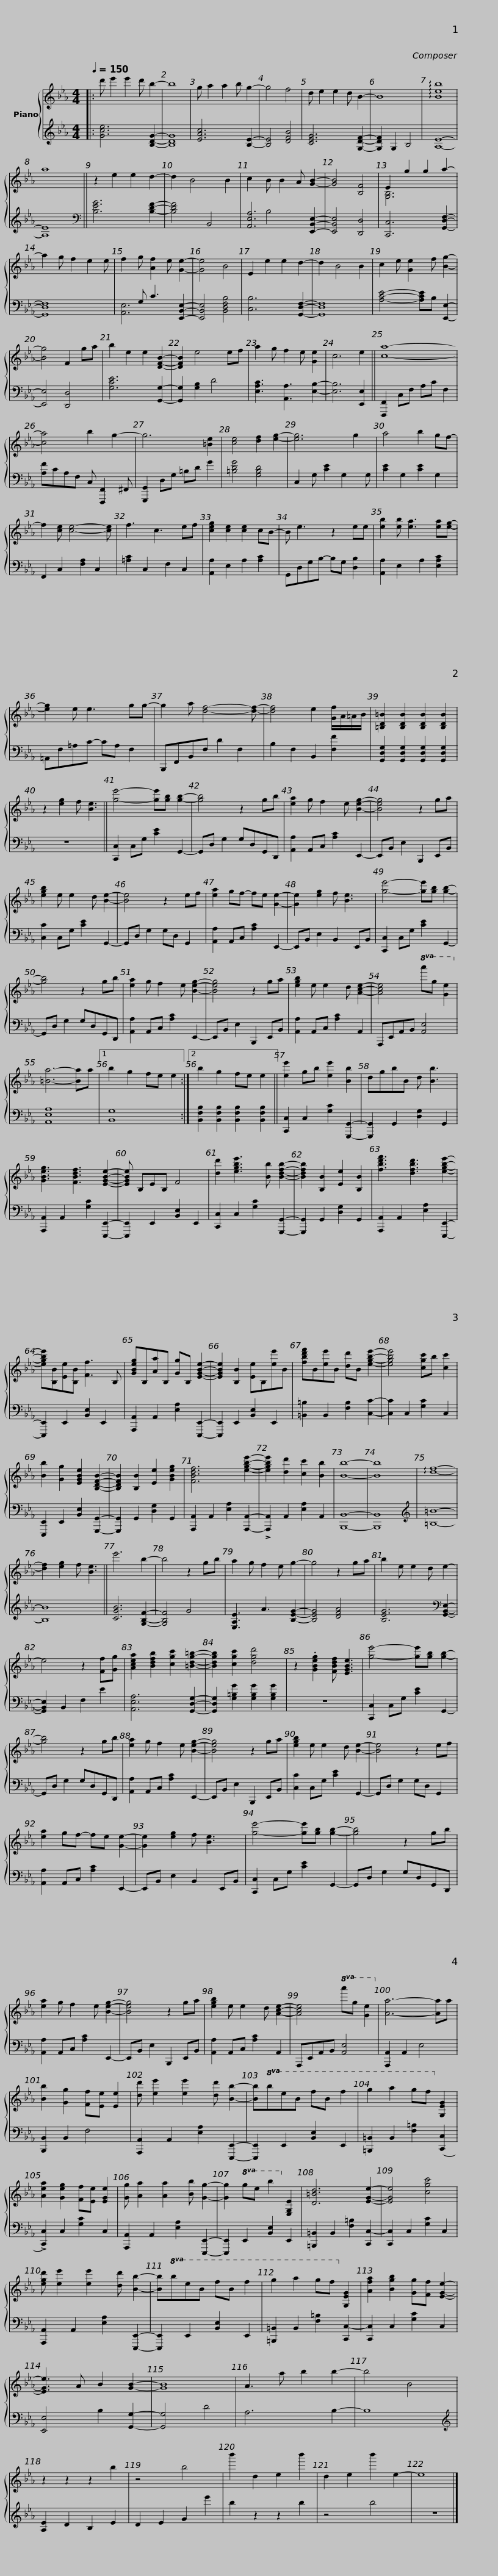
X:1
%%score { ( 1 4 ) | ( 2 3 ) }
L:1/8
Q:1/4=150
M:4/4
I:linebreak $
K:Eb
V:1 treble
V:4 treble
V:2 treble
V:3 treble
V:1
|: d' e'2 e'2 d' b2- | b8 | g a2 a2 b g2- | g4 f4 | d e2 e2 d B2- | %5
 B8 | !arpeggio![Beb]8 | a8 || z2 e2 e2 d2- |$ d2 B4 B2 | %10
 c2 B B2 A [GB]2- | [GB]4 [B,F]4 | E2 g2 g2 a2- | a2 g f2 e2 e | f2 g [Af]2 e [Ge]2- | %15
 [Ge]4 B4 | E2 e2 e2 d2- | d2 B4 B2 |$ c2 e [Ge]2 f [Bg]2- | [Bg]4 F2 ga | %20
 b2 e2 e2 [DFB]2- | [DFB]2 e4 ef | a2 g f2 e [Ge]2 | c6 e2 || [ca]8- |$ %25
 [ca]4 b2 g2- | g6 [=Be]2 | [ce]4 [df]2 [eg]2- | [eg]6 g2 | a4 b2 gf- | %30
 f2 [ce] [ce]4- [ce] |$ f3 c3 ef | [ceg]2 [ce]2 [ce]2 cB- | B e3 z2 ee | [eb]2 [eb] [ea]3 [ea][eg]- | %35
 [eg]2 e e3 gg- |$ g2 a [df]4- [df]- | [df]4 e2 [Gf]/A/=A/B/ | [=B,D=B]2 [B,DB]2 [B,DB]2 [B,DB]2 | z2 [eg]2 f [Be]3 || %40
 [ge']4- [ge'][gb] [gb]2- | [gb]4 z2 gb |$ [ea]2 g f2 e [Beg]2- | [Beg]4 z2 ga | [egb]2 e e2 d [Be]2- | %45
 [Be]4 z2 ef | [ea]2 gf- fe [Ge]2- | [Ge]2 [eg]2 f [Be]3 |$ [ge']4- [ge'][gb] [gb]2- | [gb]4 z2 gb | %50
 [ea]2 g f2 e [Beg]2- | [Beg]4 z2 ga | [egb]2 e e2 d [Ace]2- | [Ace]4!8va(! a'g' [ge']2!8va)! |$ [=Ba]6- [Ba]a |1 %55
 b2 g2 fe e2 :|2 b2 g2 fe e2 || [ee']2 gb [ee']2 [Bb]2 | dgbB d [Bb]3 | [GBeg]3 [FBdf]3 [EGBe]2- |$ %60
 [EGBe] B,EB, F4 | [dd']2 [egbe']3 [Bb] [Bdfb]2- | [Bdfb]2 [B,B]2 [Ee]2 [B,B]2 | [fbd'f']3 [dfbd']3 [egbe']2- | [egbe'][B,B][Ee][B,B] [Ff]3 B, | %65
 [GBeg]B,[Aa]B, [Gg]B, [EGBe]2- |$ [EGBe]2 [B,B]2 [Ee]B,[ee']B | [fbd'f']B[ee']B [dd']B [egbe']2- | [egbe']4 [cgc']b [cc']2 | [Bb]2 [Gg]2 [EGBe]2 [B,DFB]2- | %70
 [B,DFB]2 [B,B]2 [Ee]2 [GBeg]2 | [FBdf]6 [egbe']2- |$ [egbe']2 [dd']2 [cc']2 [Bb]2 | [Bb]8- | [Bb]8 | %75
 !arpeggio![df]8- | [df]2 [eg]2 f [Be]3 || e'6 b2- | b4 z2 gb | a2 g f2 e g2- | %80
 g4 z2 ga |$ b2 e e2 d e2- | e4 z2 [Ff][Gg] | [Acea]2 [Bdfb]2 [cgc']2 [=Bdg=b]2- | [Bdgb]2 [cgc']2 [dgd']4 | %85
 z2 .[GBeg]2 [FBdf] [EGBe]3 | [ge']4- [ge'][gb] [gb]2- |$ [gb]4 z2 gb | [ea]2 g f2 e [Beg]2- | [Beg]4 z2 ga | %90
 [egb]2 e e2 d [Be]2- | [Be]4 z2 ef | [ea]2 gf- fe [Ge]2- |$ [Ge]2 [eg]2 f [Be]3 | [ge']4- [ge'][gb] [gb]2- | %95
 [gb]4 z2 gb | [ea]2 g f2 e [Beg]2- | [Beg]4 z2 ga | [egb]2 e e2 d [Ace]2- |$ [Ace]4!8va(! a'g' [ge']2!8va)! | %100
 [Aa]6- [Aa]a | [Bb]2 [Gg]2 [Ff][Ee] [Ee]2 | [dd'] [ee']2 [ee']2 [dd'] [Bb]2- | [Bb]!8va(!be'b f'b f'2 |$ g'2 a'2 g'f'!8va)! [Geg]2 | %105
 [Aea]2 [Geg]2 [Ff][Ee] [EGe]2 | [Gg] [Aa]2 [Aa]2 [Bb] [Gg]2- | [Gg]2!8va(! ge' b'2!8va)! [EGe]2 | [D=Bd]6 [EGe]2- | [EGe]4 [cgc']4 |$ %110
 [egd'] [ee']2 [ee']2 [dd'] [Bb]2- | [Bb]!8va(!be'b f'b f'2 | g'2 a'2 g'f'!8va)! [Geg]2 | [Afa]2 [Bgb]2 [Gg][Ff] [EGe]2- | [EGe]3 A B2 [GB]2- | %115
 [GB]8 |$ A3 a b2 b2- | b4 B4 | z2 z2 z2 b2 | z4 b4 | %120
 b'2 d2 e2 b'2 | d2 e2 b'2 e2- | e8 |] %123
V:2
|: [Gce]6 [B,DG]2- | [B,DG]8 | [EAc]6 [B,E]2- | [B,E]4 [DFB]4 | [CEG]6 [G,DF]2- | %5
 [G,DF]2 G,2 B,4 | [A,E]8- | [A,E]8 ||[K:bass] [B,EG]6 [B,DF]2- |$ [B,DF]4 B,,4 | %10
 [A,,E,A,]6 [E,,B,,E,]2- | [E,,B,,E,]4 [D,,D,]4 | [C,,C,]6 [G,,D,F,]2- | [G,,D,F,]8 | x2 G, C3 [E,,B,,E,]2- | %15
 [E,,B,,E,]4 [B,,D,F,B,]4 | [C,B,]6 [G,,D,F,]2- | [G,,D,F,]8 |$ [A,CE]4- [A,CE]B, [E,,E,]2- | [E,,E,]4 [D,,D,]4 | %20
 [G,CE]6 [G,,G,]2- | [G,,G,]2 [G,B,]2 D4 | [E,A,C]3 [A,,A,]3 [E,B,]2- | [E,B,]6 [E,,E,]2 || [F,,,F,,]2 C,F, A,C F,2 |$ %25
 [A,F]CA,F, C, [F,,,F,,]2 ^F,, | [G,,,G,,]2 D,G, =B,D G2 | [=B,DG]4 [G,B,D]4 | C,2 G, [CE]2 G,2 G, | [CE]2 G,2 [CE]2 G,2 | %30
 F,,2 C,2 [F,A,]2 C,2 |$ [=A,C]2 C,2 F,2 C,2 | [A,,A,]2 E,2 A,2 [A,C]2 | G,,D,G,B,- B,G, [D,B,]2 | [A,,A,]2 E,2 A,2 [E,A,C]2 | %35
 =A,,F,=A,C- CA, F,2 |$ B,,,F,,B,,F, D2 F,2 | B,2 F,2 B,,2 [F,F]2 | [G,,D,G,]2 [G,,D,G,]2 [G,,D,G,]2 [G,,D,G,]2 | z8 || %40
 [C,,C,]2 C,G, [CE]2 G,,2- | G,,D, G,2 G,D,G,,D,, |$ [A,,A,]2 A,,C, [A,C]2 E,,2- | E,,B,, E,2 B,,,2 E,,B,, | [C,C]2 C,G, [CE]2 G,,2- | %45
 G,,D, G,2 G,D, G,,2 | [A,,A,]2 A,,C, [A,C]2 E,,2- | E,,B,, E,2 B,,2 E,,B,, |$ [C,,C,]2 C,G, [CE]2 G,,2- | G,,D, G,2 G,D,G,,D,, | %50
 [A,,A,]2 A,,C, [A,C]2 E,,2- | E,,B,, E,2 B,,,2 E,,B,, | [A,,A,]2 A,,C, [A,C]2 A,,2 | A,,,E,,A,,B,, [A,,E,]4 |$ [A,,E,A,]8 |1 %55
 [B,,G,]8 :|2 [B,,F,B,]2 [B,,F,B,]2 [B,,F,B,]2 [B,,F,B,]2 || [C,,C,]2 C,2 [G,C]2 [G,,,G,,]2- | [G,,,G,,]2 G,,2 [D,G,]2 G,,2 | [A,,,A,,]2 A,,2 [G,C]2 [E,,,E,,]2- |$ %60
 [E,,,E,,]2 E,,2 [B,,E,]2 E,,2 | [C,,C,]2 C,2 [G,C]2 [G,,,G,,]2- | [G,,,G,,]2 G,,2 [D,G,]2 G,,2 | [A,,,A,,]2 A,,2 [E,A,]2 [E,,,E,,]2- | [E,,,E,,]2 E,,2 [B,,E,]2 E,,2 | %65
 [A,,,A,,]2 A,,2 [E,A,]2 [E,,,E,,]2- |$ [E,,,E,,]2 E,,2 [B,,E,]2 E,,2 | [=B,,=B,]2 B,,2 [F,B,]2 [C,C]2- | [C,C]2 C,2 [G,C]2 C,2 | [E,,,E,,]2 E,,2 [B,,E,]2 [G,,,G,,]2- | %70
 [G,,,G,,]2 G,,2 [D,G,]2 G,,2 | [A,,,A,,]2 A,,2 [E,A,]2 [A,,,A,,]2- |$ !>![A,,,A,,]2 A,,2 [E,A,]2 A,,2 | [B,,,B,,]8- | [B,,,B,,]8 | %75
[K:treble] [=B,=B]8- | [B,B]8 || [CGB]6 [G,B,F]2- | [G,B,F]4 G4 | [E,A,E]3 A3 [B,EG]2- | %80
 [B,EG]4 [DFA]4 |$ [B,EG]6[K:bass] [G,,B,,E,]2- | [G,,B,,E,]2 B,,2 F,2 E2 | [A,,E,A,]6 [G,,D,G,]2- | [G,,D,G,]2 [G,=B,G]2 [G,B,G]2 [G,B,G]2 | %85
 z8 | [C,,C,]2 C,G, [CE]2 G,,2- |$ G,,D, G,2 G,D,G,,D,, | [A,,A,]2 A,,C, [A,C]2 E,,2- | E,,B,, E,2 B,,,2 E,,B,, | %90
 [C,C]2 C,G, [CE]2 G,,2- | G,,D, G,2 G,D, G,,2 | [A,,A,]2 A,,C, [A,C]2 E,,2- |$ E,,B,, E,2 B,,2 E,,B,, | [C,,C,]2 C,G, [CE]2 G,,2- | %95
 G,,D, G,2 G,D,G,,D,, | [A,,A,]2 A,,C, [A,C]2 E,,2- | E,,B,, E,2 B,,,2 E,,B,, | [A,,A,]2 A,,C, [A,C]2 A,,2 |$ A,,,E,,A,,B,, [A,,E,]4 | %100
 [A,,,A,,]2 A,,2 E,4 | [B,,,B,,]2 B,,2 F,4 | [A,,,A,,]2 A,,2 [E,A,]2 [E,,,E,,]2- | [E,,,E,,]2 E,,2 [B,,E,]2 E,,2 |$ [=B,,,=B,,]2 B,,2 [F,=B,]2 ([C,,C,]2 | %105
 !>![C,,C,]2) C,2 [G,C]2 C,2 | [A,,,A,,]2 A,,2 [E,A,]2 [E,,,E,,]2- | [E,,,E,,]2 E,,2 [B,,E,]2 E,,2 | [=B,,,=B,,]2 B,,2 [F,=B,]2 [C,,C,-]2 | [C,,C,]2 C,2 [G,C]2 C,2 |$ %110
 [A,,,A,,]2 A,,2 [E,A,]2 [E,,,E,,]2- | [E,,,E,,]2 E,,2 [B,,E,]2 E,,2 | [=B,,,=B,,]2 B,,2 [F,=B,]2 [C,,C,-]2 | [C,,C,]2 C,2 [G,C]2 C,2 | [E,,E,]4 B,2 [G,,G,]2- | %115
 [G,,G,]4 D4 |$ A,6 B,2- | B,8 |[K:treble] [A,E]2 D2 B,2 E2 | D2 E2 G2 e'2 | %120
 b2 z2 z2 b2 | z4 b4 | z8 |] %123
V:3
|: x8 | x8 | x8 | x8 | x8 | %5
 x8 | x8 | x8 ||[K:bass] x8 |$ x8 | %10
 x2 B,4 x2 | x8 | x8 | x8 | [A,,E,]6 x2 | %15
 x8 | x8 | x8 |$ x8 | x8 | %20
 x8 | x8 | x8 | x8 || x8 |$ %25
 x8 | x8 | x8 | x8 | x8 | %30
 x8 |$ x8 | x8 | x8 | x8 | %35
 x8 |$ x8 | x8 | x8 | x8 || %40
 x8 | x8 |$ x8 | x8 | x8 | %45
 x8 | x8 | x8 |$ x8 | x8 | %50
 x8 | x8 | x8 | x8 |$ x8 |1 %55
 x8 :|2 x8 || x8 | x8 | x8 |$ %60
 x8 | x8 | x8 | x8 | x8 | %65
 x8 |$ x8 | x8 | x8 | x8 | %70
 x8 | x8 |$ x8 | x8 | x8 | %75
[K:treble] x8 | x8 || x8 | x8 | x8 | %80
 x8 |$ x6[K:bass] x2 | x8 | x8 | x8 | %85
 x8 | x8 |$ x8 | x8 | x8 | %90
 x8 | x8 | x8 |$ x8 | x8 | %95
 x8 | x8 | x8 | x8 |$ x8 | %100
 x8 | x8 | x8 | x8 |$ x8 | %105
 x8 | x8 | x8 | x8 | x8 |$ %110
 x8 | x8 | x8 | x8 | x8 | %115
 x8 |$ x8 | x8 |[K:treble] x8 | x8 | %120
 x8 | x8 | x8 |] %123
V:4
|: x8 | x8 | x8 | x8 | x8 | %5
 x8 | x8 | x8 || x8 |$ x8 | %10
 x8 | x8 | [G,B,]6 x2 | x8 | x8 | %15
 x8 | x8 | x8 |$ x8 | x8 | %20
 x8 | x8 | x8 | x8 || x8 |$ %25
 x8 | x8 | x8 | x8 | x8 | %30
 x8 |$ x8 | x8 | x8 | x8 | %35
 x8 |$ x8 | x8 | x8 | x8 || %40
 x8 | x8 |$ x8 | x8 | x8 | %45
 x8 | x8 | x8 |$ x8 | x8 | %50
 x8 | x8 | x8 | x4!8va(! x4!8va)! |$ x8 |1 %55
 x8 :|2 x8 || x8 | x8 | x8 |$ %60
 x8 | x8 | x8 | x8 | x8 | %65
 x8 |$ x8 | x8 | x8 | x8 | %70
 x8 | x8 |$ x8 | x8 | x8 | %75
 x8 | x8 || x8 | x8 | x8 | %80
 x8 |$ x8 | x8 | x8 | x8 | %85
 x8 | x8 |$ x8 | x8 | x8 | %90
 x8 | x8 | x8 |$ x8 | x8 | %95
 x8 | x8 | x8 | x8 |$ x4!8va(! x4!8va)! | %100
 x8 | x8 | x8 | x!8va(! x7 |$ x6!8va)! x2 | %105
 x8 | x8 | x2!8va(! x4!8va)! x2 | x8 | x8 |$ %110
 x8 | x!8va(! x7 | x6!8va)! x2 | x8 | x8 | %115
 x8 |$ x8 | x8 | x8 | x8 | %120
 x8 | x8 | x8 |] %123
